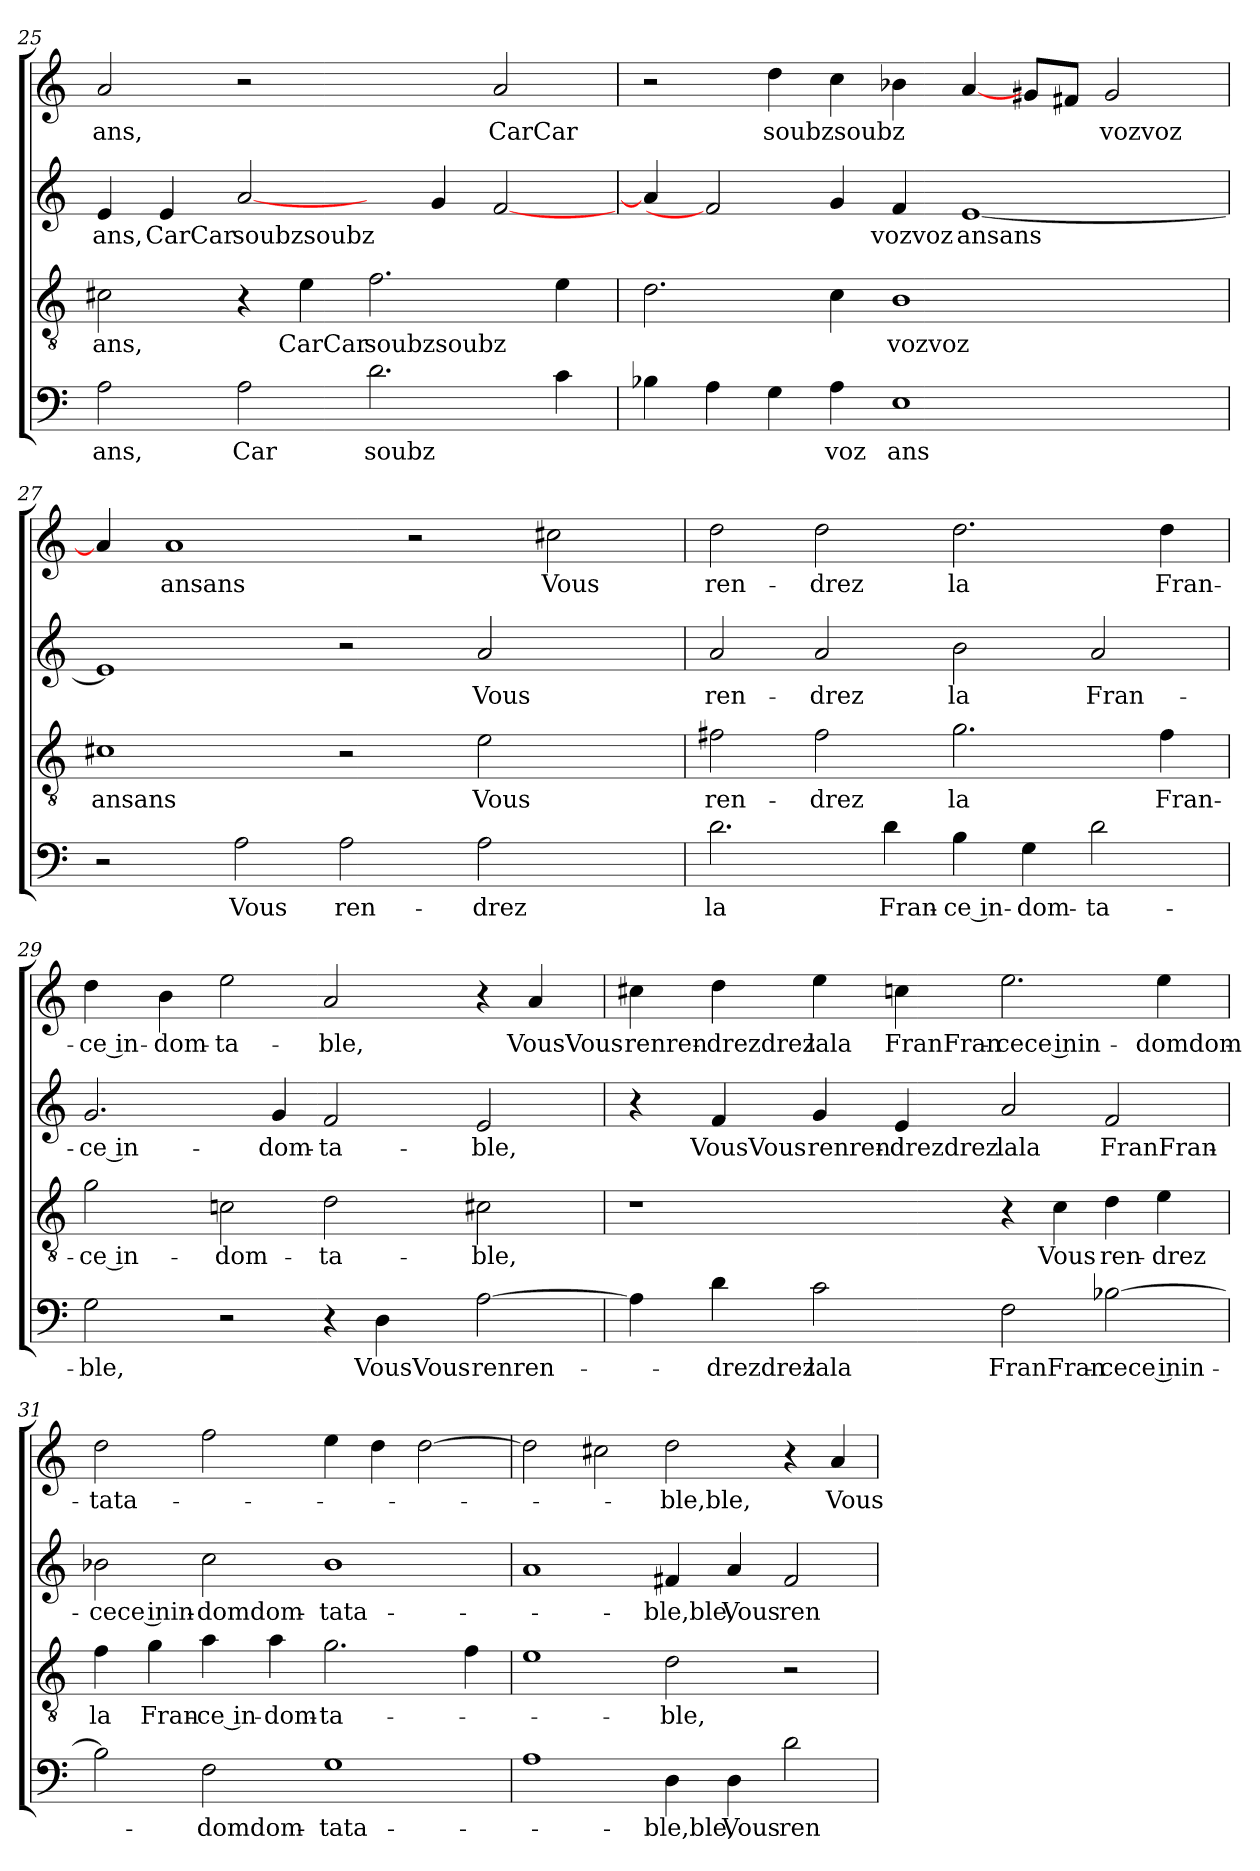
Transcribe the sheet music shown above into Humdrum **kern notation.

**kern	**text	**kern	**text	**kern	**text	**kern	**text
*part4	*part4	*part3	*part3	*part2	*part2	*part1	*part1
*staff4	*staff4	*staff3	*staff3	*staff2	*staff2	*staff1	*staff1
!!LO:PB:g=z
*clefF4	*	*clefGv2	*	*clefG2	*	*clefG2	*
*k[]	*	*k[]	*	*k[]	*	*k[]	*
=25	=25	=25	=25	=25	=25	=25	=25
2A	ans,	2c#X	ans,	4e	ans,	2a	ans,
.	.	.	.	4e	CarCar	.	.
2A	Car	4r	.	[2a	soubzsoubz	2r	.
.	.	4e	CarCar	.	.	.	.
2.d	soubz	2.f	soubzsoubz	4ryy	.	2ryy	.
.	.	.	.	4g	.	.	.
.	.	.	.	[2f	.	2a	CarCar
4c	.	4e	.	.	.	.	.
=26	=26	=26	=26	=26	=26	=26	=26
4B-X	.	2.d	.	4a]	.	2r	.
4A	.	.	.	2f]	.	.	.
4G	.	.	.	.	.	4dd	soubzsoubz
4A	voz	4c	.	4g	.	4cc	.
1E	ans	1B	vozvoz	4f	vozvoz	4b-X	.
.	.	.	.	[1e	ansans	[4a	.
.	.	.	.	.	.	8g#XL	.
.	.	.	.	.	.	8f#XJ	.
.	.	.	.	.	.	2g#	vozvoz
4ryy	.	4ryy	.	.	.	.	.
=27	=27	=27	=27	=27	=27	=27	=27
2r	.	1c#X	ansans	1e]	.	4a]	.
.	.	.	.	.	.	1a	ansans
2A	Vous	.	.	.	.	.	.
2A	ren-	2r	.	2r	.	.	.
.	.	.	.	.	.	2r	.
2A	-drez	2e	Vous	2a	Vous	.	.
.	.	.	.	.	.	2cc#X	Vous
4ryy	.	4ryy	.	4ryy	.	.	.
=28	=28	=28	=28	=28	=28	=28	=28
2.d	la	2f#X	ren-	2a	ren-	2dd	ren-
.	.	2f#	-drez	2a	-drez	2dd	-drez
4d	Fran-	.	.	.	.	.	.
4B	-ce in-	2.g	la	2b	la	2.dd	la
4G	-dom-	.	.	.	.	.	.
2d	-ta-	.	.	2a	Fran-	.	.
.	.	4f#	Fran-	.	.	4dd	Fran-
!!LO:LB:g=z
=29	=29	=29	=29	=29	=29	=29	=29
2G	-ble,	2g	-ce in-	2.g	-ce in-	4dd	-ce in-
.	.	.	.	.	.	4b	-dom-
2r	.	2cn	-dom-	.	.	2ee	-ta-
.	.	.	.	4g	-dom-	.	.
4r	.	2d	-ta-	2f	-ta-	2a	-ble,
4D	VousVous	.	.	.	.	.	.
[2A	renren-	2c#X	-ble,	2e	-ble,	4r	.
.	.	.	.	.	.	4a	VousVous
=30	=30	=30	=30	=30	=30	=30	=30
4A]	.	1r	.	4r	.	4cc#X	renren-
4d	-drezdrez	.	.	4f	VousVous	4dd	-drezdrez
2c	lala	.	.	4g	renren-	4ee	lala
.	.	.	.	4e	-drezdrez	4ccn	FranFran-
2F	FranFran-	4r	.	2a	lala	2.ee	-cece inin-
.	.	4c	Vous	.	.	.	.
[2B-X	-cece inin-	4d	ren-	2f	FranFran-	.	.
.	.	4e	-drez	.	.	4ee	-domdom-
=31	=31	=31	=31	=31	=31	=31	=31
2B-]	.	4f	la	2b-X	-cece inin-	2dd	-tata-
.	.	4g	Fran-	.	.	.	.
2F	-domdom-	4a	-ce in-	2cc	-domdom-	2ff	.
.	.	4a	-dom-	.	.	.	.
1G	-tata-	2.g	-ta-	1b-	-tata-	4ee	.
.	.	.	.	.	.	4dd	.
.	.	.	.	.	.	[2dd	.
.	.	4f	.	.	.	.	.
!!LO:LB:g=z
=32	=32	=32	=32	=32	=32	=32	=32
1A	.	1e	.	1a	.	2dd]	.
.	.	.	.	.	.	2cc#X	.
4D	-ble,ble,	2d	-ble,	4f#X	-ble,ble,	2dd	-ble,ble,
4D	Vous	.	.	4a	Vous	.	.
2d	ren-	2r	.	2f#	ren-	4r	.
.	.	.	.	.	.	4a	Vous
=	=	=	=	=	=	=	=
*-	*-	*-	*-	*-	*-	*-	*-
